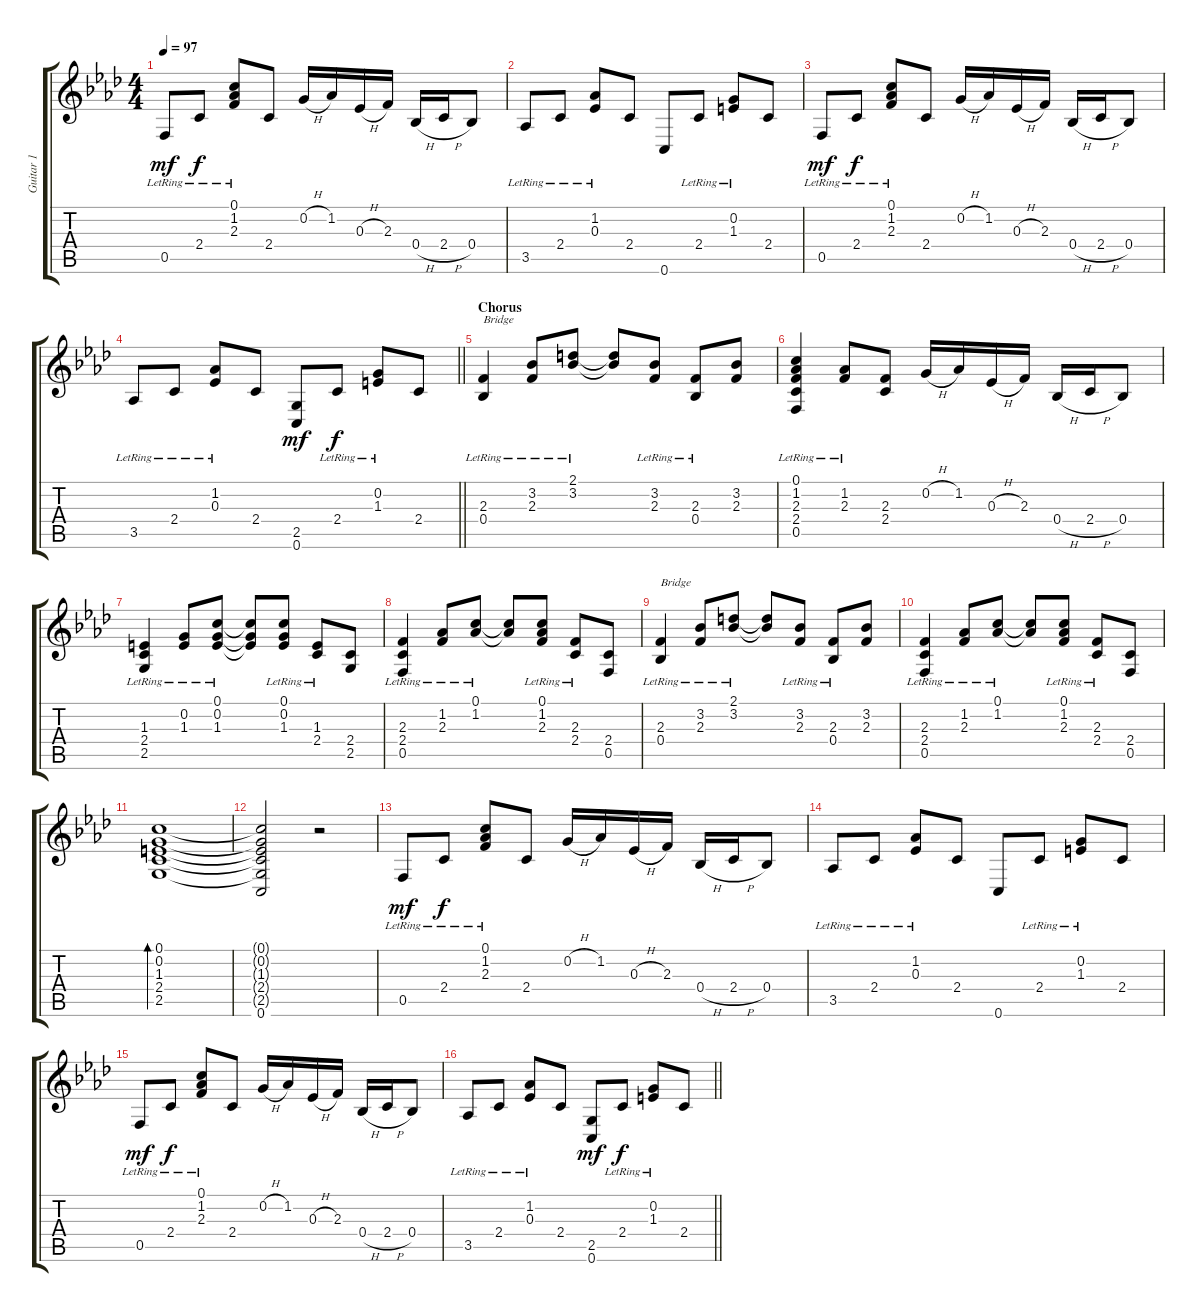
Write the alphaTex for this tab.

\track ("Guitar 1" "Guitar 1") {instrument acousticguitarsteel}
\staff {score tabs}
\tuning (C4 G3 Eb3 Bb2 F2 C2) {hide}
\ts (4 4)
\tempo 97
\clef g2
\ks fminor
0.5{lr}.8{dy mf} 2.4{lr}.8{dy f} (0.1 1.2{lr} 2.3{lr}).8 2.4.8 0.2{h}.16 1.2.16 0.3{h}.16 2.3.16 0.4{h}.16 2.4{h}.16 0.4.8 |
3.5{lr}.8 2.4{lr}.8 (1.2{lr} 0.3).8 2.4.8 0.6.8 2.4{lr}.8 (0.2{lr} 1.3{lr}).8 2.4.8 |
0.5{lr}.8{dy mf} 2.4{lr}.8{dy f} (0.1 1.2{lr} 2.3{lr}).8 2.4.8 0.2{h}.16 1.2.16 0.3{h}.16 2.3.16 0.4{h}.16 2.4{h}.16 0.4.8 |
\barLineRight lightlight
3.5{lr}.8 2.4{lr}.8 (1.2{lr} 0.3).8 2.4.8 (2.5 0.6).8{dy mf} 2.4{lr}.8{dy f} (0.2{lr} 1.3{lr}).8 2.4.8 |
\section ("" "Chorus")
(2.3{lr} 0.4{lr}).4{txt "Bridge"} (3.2{lr} 2.3{lr}).8 (2.1{lr} 3.2{lr}).8 (2.1{t} 3.2{t}).8 (3.2{lr} 2.3{lr}).8 (2.3{lr} 0.4{lr}).8 (3.2 2.3).8 |
(0.1{lr} 1.2{lr} 2.3{lr} 2.4{lr} 0.5{lr}).4 (1.2{lr} 2.3{lr}).8 (2.3 2.4).8 0.2{h}.16 1.2.16 0.3{h}.16 2.3.16 0.4{h}.16 2.4{h}.16 0.4.8 |
(1.3{lr} 2.4{lr} 2.5{lr}).4 (0.2{lr} 1.3{lr}).8 (0.1{lr} 0.2{lr} 1.3{lr}).8 (0.1{t} 0.2{t} 1.3{t}).8 (0.1{lr} 0.2{lr} 1.3{lr}).8 (1.3{lr} 2.4{lr}).8 (2.4 2.5).8 |
(2.3{lr} 2.4{lr} 0.5{lr}).4 (1.2{lr} 2.3{lr}).8 (0.1{lr} 1.2{lr}).8 (0.1{t} 1.2{t}).8 (0.1{lr} 1.2{lr} 2.3{lr}).8 (2.3{lr} 2.4{lr}).8 (2.4 0.5).8 |
(2.3{lr} 0.4{lr}).4{txt "Bridge"} (3.2{lr} 2.3{lr}).8 (2.1{lr} 3.2{lr}).8 (2.1{t} 3.2{t}).8 (3.2{lr} 2.3{lr}).8 (2.3{lr} 0.4{lr}).8 (3.2 2.3).8 |
(2.3{lr} 2.4{lr} 0.5{lr}).4 (1.2{lr} 2.3{lr}).8 (0.1{lr} 1.2{lr}).8 (0.1{t} 1.2{t}).8 (0.1{lr} 1.2{lr} 2.3{lr}).8 (2.3{lr} 2.4{lr}).8 (2.4 0.5).8 |
(0.1 0.2 1.3 2.4 2.5).1{bd 60} |
(0.1{t} 0.2{t} 1.3{t} 2.4{t} 2.5{t} 0.6).2 r.2 |
0.5{lr}.8{dy mf} 2.4{lr}.8{dy f} (0.1 1.2{lr} 2.3{lr}).8 2.4.8 0.2{h}.16 1.2.16 0.3{h}.16 2.3.16 0.4{h}.16 2.4{h}.16 0.4.8 |
3.5{lr}.8 2.4{lr}.8 (1.2{lr} 0.3).8 2.4.8 0.6.8 2.4{lr}.8 (0.2{lr} 1.3{lr}).8 2.4.8 |
0.5{lr}.8{dy mf} 2.4{lr}.8{dy f} (0.1 1.2{lr} 2.3{lr}).8 2.4.8 0.2{h}.16 1.2.16 0.3{h}.16 2.3.16 0.4{h}.16 2.4{h}.16 0.4.8 |
\barLineRight lightlight
3.5{lr}.8 2.4{lr}.8 (1.2{lr} 0.3).8 2.4.8 (2.5 0.6).8{dy mf} 2.4{lr}.8{dy f} (0.2{lr} 1.3{lr}).8 2.4.8
